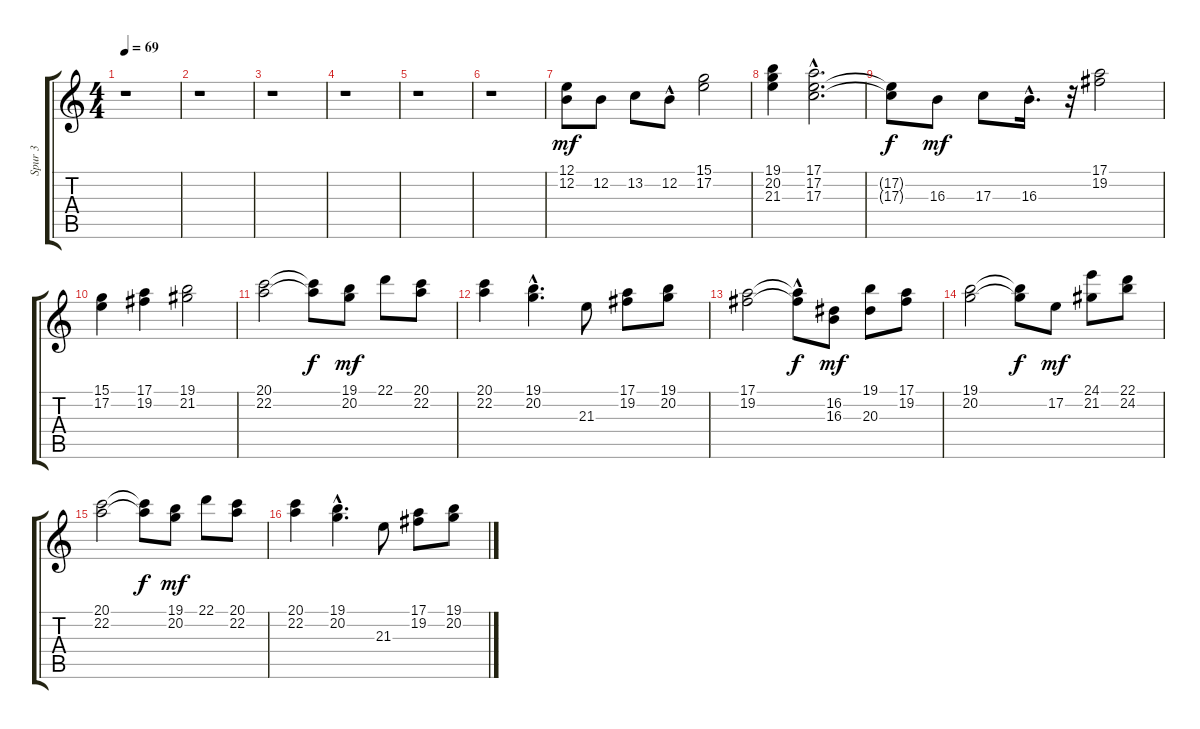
\track ("Spur 3" "Spur 3") {instrument tremolostrings}
\staff {score tabs}
\tuning (E4 B3 G3 D3 A2 E2) {hide}
\ts (4 4)
\tempo 69
\clef g2
\ks c
r.1{dy mf} |
r.1 |
r.1 |
r.1 |
r.1 |
r.1 |
(12.1 12.2).8 12.2.8 13.2.8 12.2{hac}.8 (15.1 17.2).2 |
(19.1 20.2 21.3).4 (17.1{hac} 17.2{hac} 17.3{hac}).2{d} |
(17.2{t} 17.3{t}).8{dy f} 16.3.8{dy mf} 17.3.8 16.3{hac}.16{d} r.32 (17.1 19.2).2 |
(15.1 17.2).4 (17.1 19.2).4 (19.1 21.2).2 |
(20.1 22.2).2 (20.1{t} 22.2{t}).8{dy f} (19.1 20.2).8{dy mf} 22.1.8 (20.1 22.2).8 |
(20.1 22.2).4 (19.1{hac} 20.2).4{d} 21.3.8 (17.1 19.2).8 (19.1 20.2).8 |
(17.1 19.2).2 (17.1{hac t} 19.2{t}).8{dy f} (16.2 16.3).8{dy mf} (19.1 20.3).8 (17.1 19.2).8 |
(19.1 20.2).2 (19.1{t} 20.2{t}).8{dy f} 17.2.8{dy mf} (24.1 21.2).8 (22.1 24.2).8 |
(20.1 22.2).2 (20.1{t} 22.2{t}).8{dy f} (19.1 20.2).8{dy mf} 22.1.8 (20.1 22.2).8 |
(20.1 22.2).4 (19.1{hac} 20.2).4{d} 21.3.8 (17.1 19.2).8 (19.1 20.2).8
